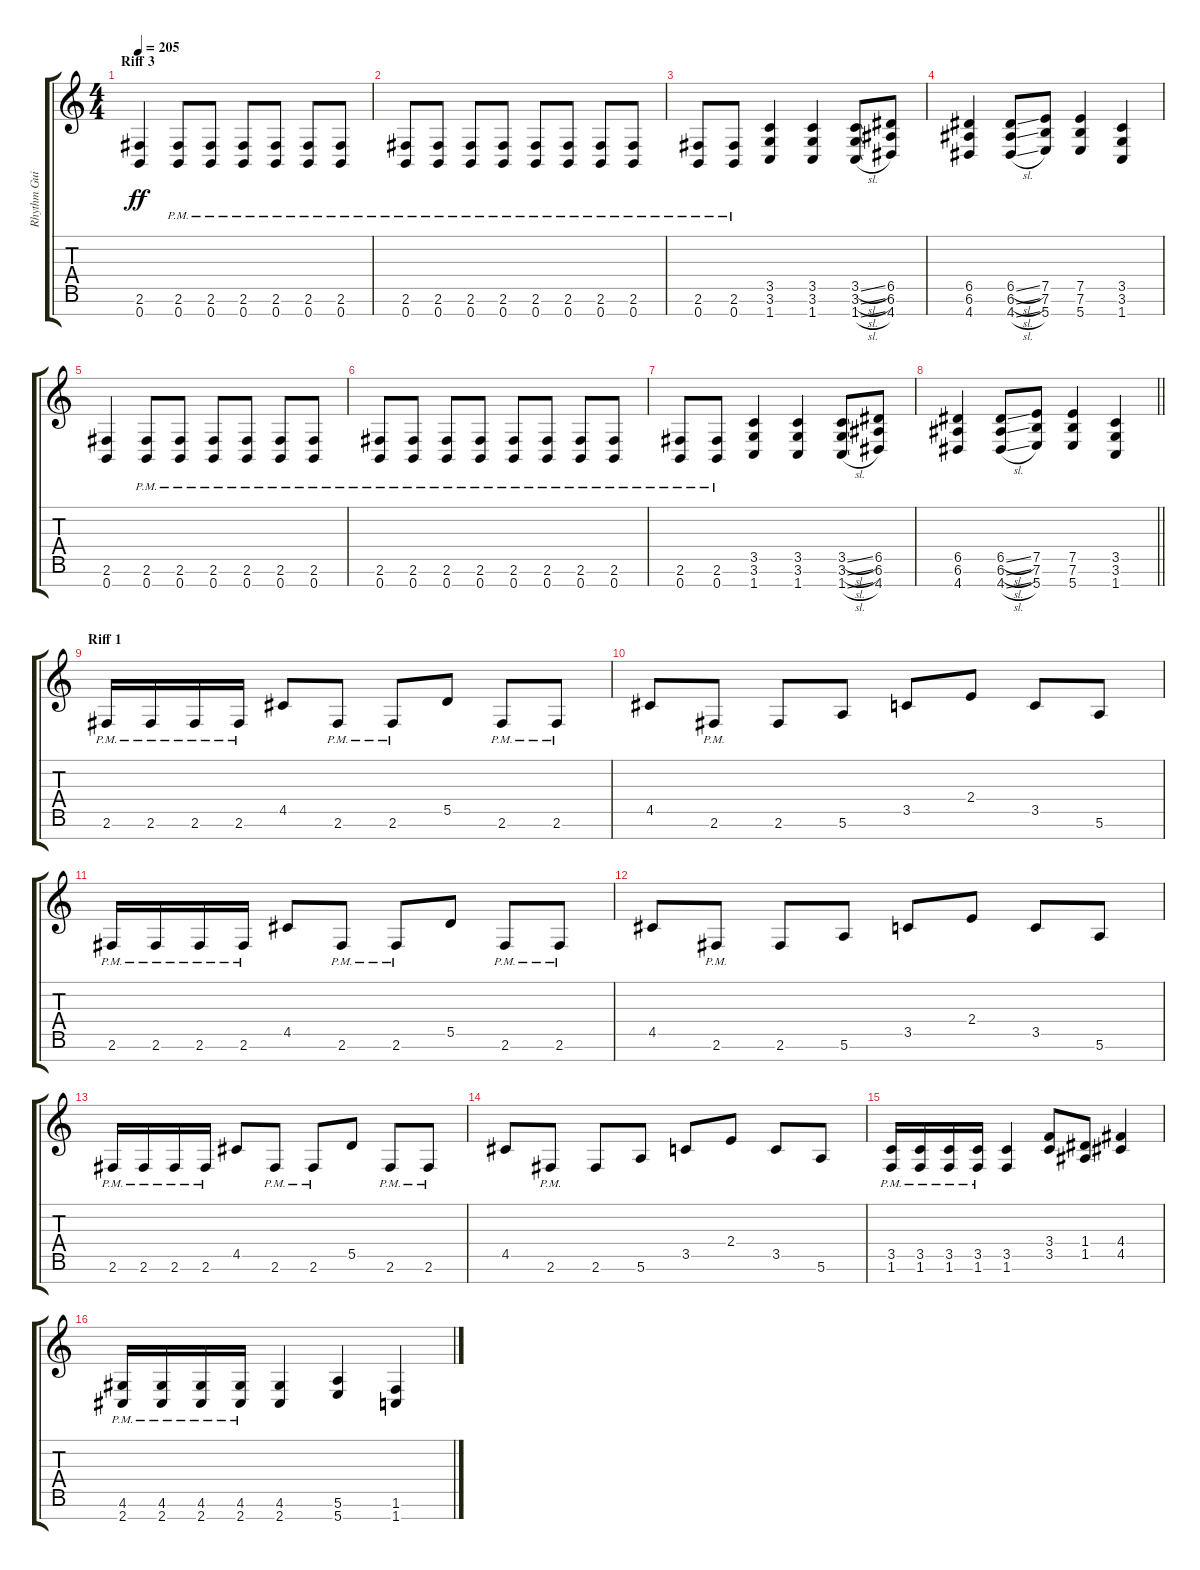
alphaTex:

\track ("Rhythm Guitar 2" "Rhythm Gui") {instrument overdrivenguitar}
\staff {score tabs}
\tuning (E4 B3 G3 D3 A2 E2 B1) {hide}
\ts (4 4)
\section ("" "Riff 3")
\tempo 205
\clef g2
\ks c
(2.6 0.7).4{dy ff} (2.6{pm} 0.7{pm}).8 (2.6{pm} 0.7{pm}).8 (2.6{pm} 0.7{pm}).8 (2.6{pm} 0.7{pm}).8 (2.6{pm} 0.7{pm}).8 (2.6{pm} 0.7{pm}).8 |
(2.6{pm} 0.7{pm}).8 (2.6{pm} 0.7{pm}).8 (2.6{pm} 0.7{pm}).8 (2.6{pm} 0.7{pm}).8 (2.6{pm} 0.7{pm}).8 (2.6{pm} 0.7{pm}).8 (2.6{pm} 0.7{pm}).8 (2.6{pm} 0.7{pm}).8 |
(2.6{pm} 0.7{pm}).8 (2.6{pm} 0.7{pm}).8 (3.5 3.6 1.7).4 (3.5 3.6 1.7).4 (3.5{sl} 3.6{sl} 1.7{sl}).8 (6.5 6.6 4.7).8 |
(6.5 6.6 4.7).4 (6.5{sl} 6.6{sl} 4.7{sl}).8 (7.5 7.6 5.7).8 (7.5 7.6 5.7).4 (3.5 3.6 1.7).4 |
(2.6 0.7).4 (2.6{pm} 0.7{pm}).8 (2.6{pm} 0.7{pm}).8 (2.6{pm} 0.7{pm}).8 (2.6{pm} 0.7{pm}).8 (2.6{pm} 0.7{pm}).8 (2.6{pm} 0.7{pm}).8 |
(2.6{pm} 0.7{pm}).8 (2.6{pm} 0.7{pm}).8 (2.6{pm} 0.7{pm}).8 (2.6{pm} 0.7{pm}).8 (2.6{pm} 0.7{pm}).8 (2.6{pm} 0.7{pm}).8 (2.6{pm} 0.7{pm}).8 (2.6{pm} 0.7{pm}).8 |
(2.6{pm} 0.7{pm}).8 (2.6{pm} 0.7{pm}).8 (3.5 3.6 1.7).4 (3.5 3.6 1.7).4 (3.5{sl} 3.6{sl} 1.7{sl}).8 (6.5 6.6 4.7).8 |
\barLineRight lightlight
(6.5 6.6 4.7).4 (6.5{sl} 6.6{sl} 4.7{sl}).8 (7.5 7.6 5.7).8 (7.5 7.6 5.7).4 (3.5 3.6 1.7).4 |
\section ("" "Riff 1")
2.6{pm}.16 2.6{pm}.16 2.6{pm}.16 2.6{pm}.16 4.5.8 2.6{pm}.8 2.6{pm}.8 5.5.8 2.6{pm}.8 2.6{pm}.8 |
4.5.8 2.6{pm}.8 2.6.8 5.6.8 3.5.8 2.4.8 3.5.8 5.6.8 |
2.6{pm}.16 2.6{pm}.16 2.6{pm}.16 2.6{pm}.16 4.5.8 2.6{pm}.8 2.6{pm}.8 5.5.8 2.6{pm}.8 2.6{pm}.8 |
4.5.8 2.6{pm}.8 2.6.8 5.6.8 3.5.8 2.4.8 3.5.8 5.6.8 |
2.6{pm}.16 2.6{pm}.16 2.6{pm}.16 2.6{pm}.16 4.5.8 2.6{pm}.8 2.6{pm}.8 5.5.8 2.6{pm}.8 2.6{pm}.8 |
4.5.8 2.6{pm}.8 2.6.8 5.6.8 3.5.8 2.4.8 3.5.8 5.6.8 |
(3.5{pm} 1.6{pm}).16 (3.5{pm} 1.6{pm}).16 (3.5{pm} 1.6{pm}).16 (3.5{pm} 1.6{pm}).16 (3.5 1.6).4 (3.4 3.5).8 (1.4 1.5).8 (4.4 4.5).4 |
(4.6{pm} 2.7{pm}).16 (4.6{pm} 2.7{pm}).16 (4.6{pm} 2.7{pm}).16 (4.6{pm} 2.7{pm}).16 (4.6 2.7).4 (5.6 5.7).4 (1.6 1.7).4
